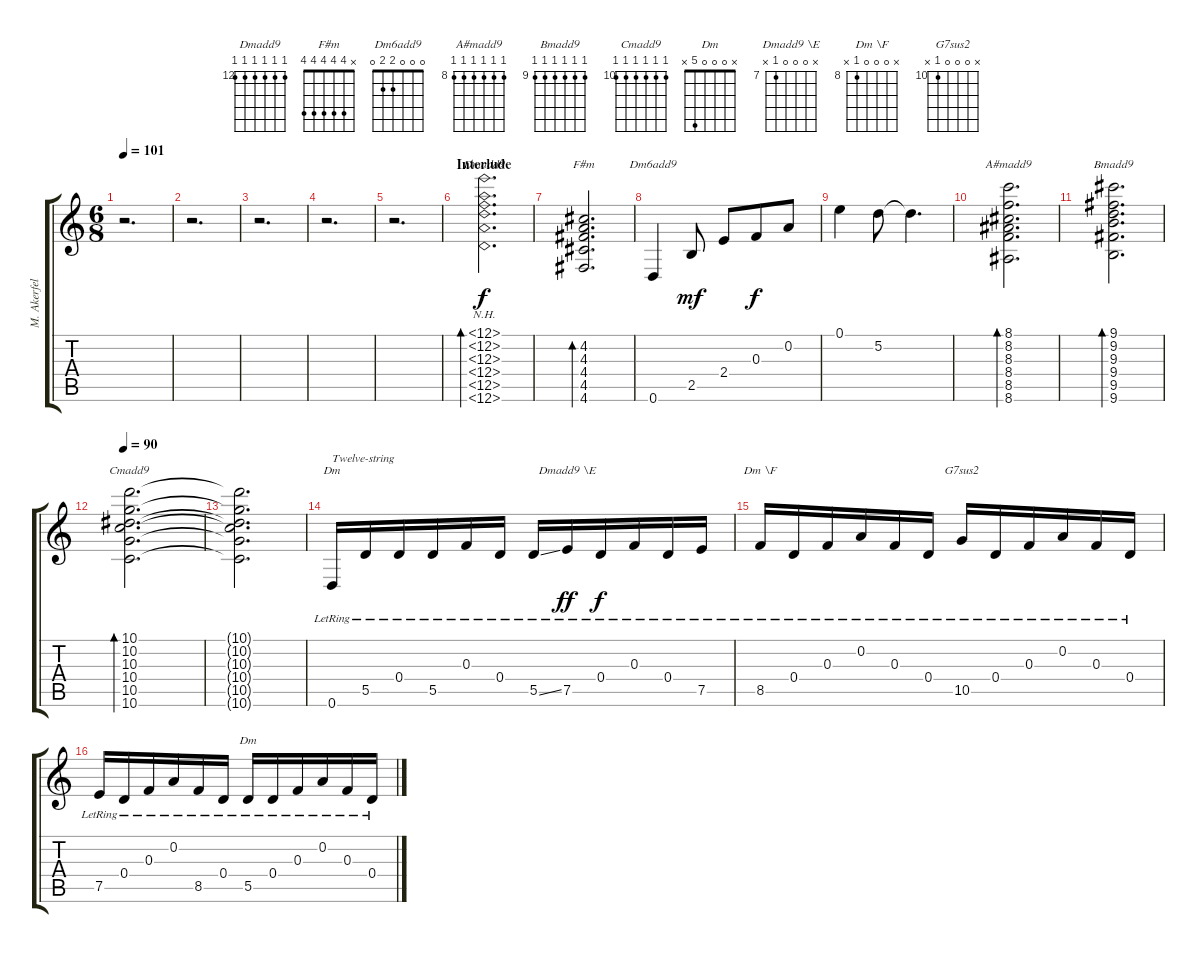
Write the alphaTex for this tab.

\track ("M. Akerfeldt (Acoustic)" "M. Akerfel") {instrument acousticguitarsteel}
\staff {score tabs}
\tuning (E4 A3 F3 D3 A2 D2) {hide}
\chord ("Dmadd9" 12 12 12 12 12 12) {firstfret 12}
\chord ("F#m" x 4 4 4 4 4)
\chord ("Dm6add9" 0 0 0 2 2 0)
\chord ("A#madd9" 8 8 8 8 8 8) {firstfret 8}
\chord ("Bmadd9" 9 9 9 9 9 9) {firstfret 9}
\chord ("Cmadd9" 10 10 10 10 10 10) {firstfret 10}
\chord ("Dm" x 0 0 0 5 0)
\chord ("Dmadd9 \\E" x 0 0 0 7 x) {firstfret 7}
\chord ("Dm \\F" x 0 0 0 8 x) {firstfret 8}
\chord ("G7sus2" x 0 0 0 10 x) {firstfret 10}
\chord ("Dm" x 0 0 0 5 x)
\ts (6 8)
\tempo 101
\clef g2
\ks c
r.2{d dy f} |
r.2{d} |
r.2{d} |
r.2{d} |
r.2{d} |
\section ("" "Interlude")
(12.1{nh} 12.2{nh} 12.3{nh} 12.4{nh} 12.5{nh} 12.6{nh}).2{d bd 120 ch "Dmadd9"} |
(4.2 4.3 4.4 4.5 4.6).2{d bd 120 ch "F#m"} |
0.6.4{ch "Dm6add9"} 2.5.8{dy mf} 2.4.8 0.3.8{dy f} 0.2.8 |
0.1.4 5.2.8 5.2{t}.4{d} |
(8.1 8.2 8.3 8.4 8.5 8.6).2{d bd 120 ch "A#madd9"} |
(9.1 9.2 9.3 9.4 9.5 9.6).2{d bd 120 ch "Bmadd9"} |
\tempo 90
(10.1 10.2 10.3 10.4 10.5 10.6).2{d bd 120 ch "Cmadd9"} |
(10.1{t} 10.2{t} 10.3{t} 10.4{t} 10.5{t} 10.6{t}).2{d} |
0.6{lr}.16{ch "Dm" txt "Twelve-string"} 5.5{lr}.16 0.4{lr}.16 5.5{lr}.16 0.3{lr}.16 0.4{lr}.16 5.5{ss lr}.16 7.5{lr}.16{ch "Dmadd9 \\E" dy ff} 0.4{lr}.16{dy f} 0.3{lr}.16 0.4{lr}.16 7.5{lr}.16 |
8.5{lr}.16{ch "Dm \\F"} 0.4{lr}.16 0.3{lr}.16 0.2{lr}.16 0.3{lr}.16 0.4{lr}.16 10.5{lr}.16{ch "G7sus2"} 0.4{lr}.16 0.3{lr}.16 0.2{lr}.16 0.3{lr}.16 0.4{lr}.16 |
7.5{lr}.16 0.4{lr}.16 0.3{lr}.16 0.2{lr}.16 8.5{lr}.16 0.4{lr}.16 5.5{lr}.16{ch "Dm"} 0.4{lr}.16 0.3{lr}.16 0.2{lr}.16 0.3{lr}.16 0.4{lr}.16
